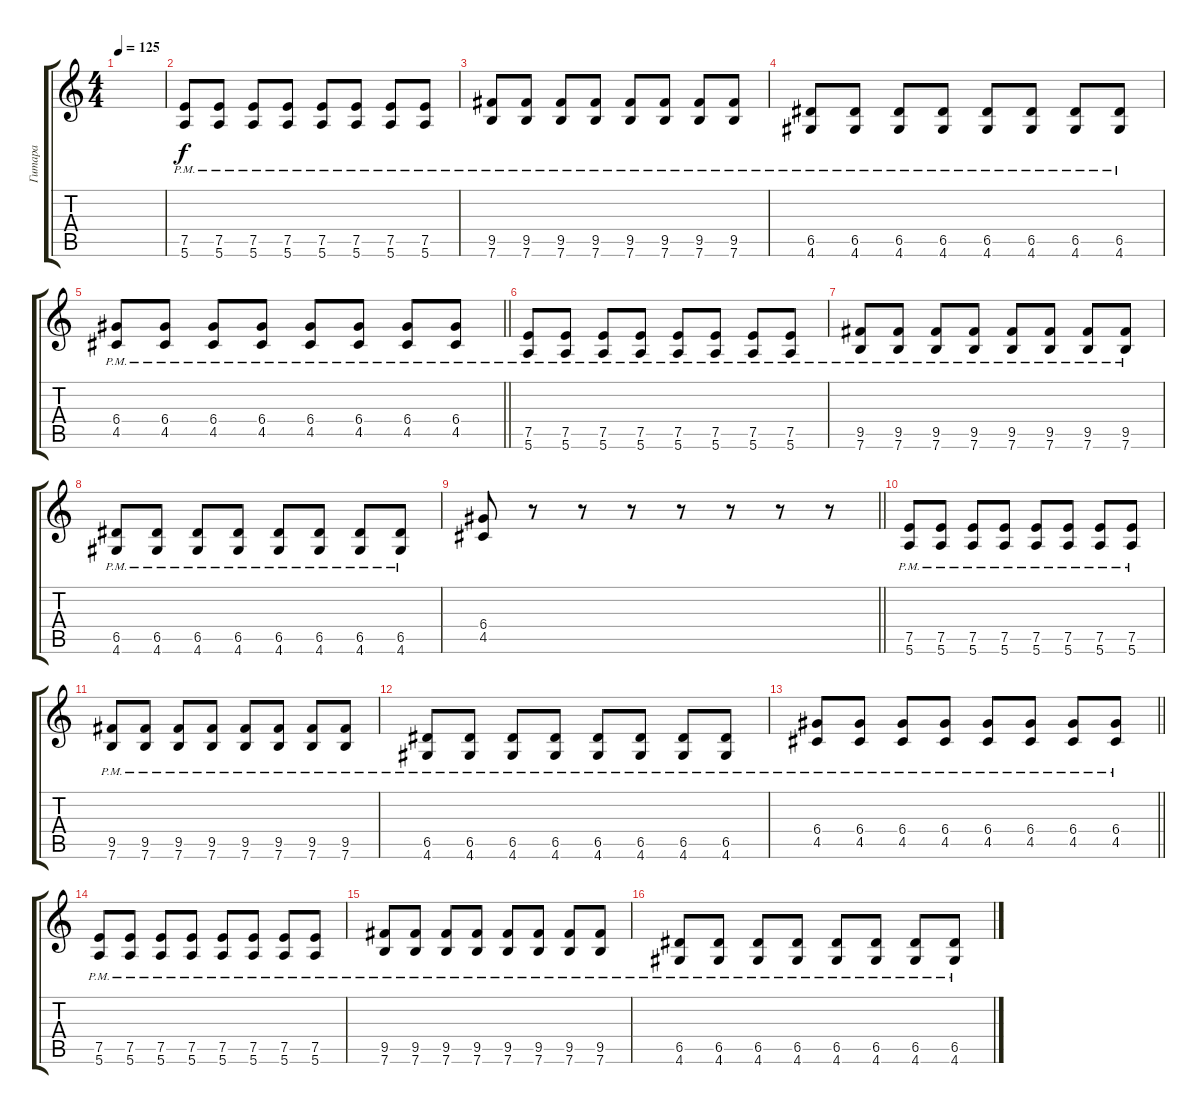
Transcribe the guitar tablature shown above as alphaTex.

\track ("Гитара" "Гитара") {instrument electricguitarclean}
\staff {score tabs}
\tuning (E4 B3 G3 D3 A2 E2) {hide}
\ts (4 4)
\tempo 125
\clef g2
\ks c
|
(7.5{pm} 5.6{pm}).8 (7.5{pm} 5.6{pm}).8 (7.5{pm} 5.6{pm}).8 (7.5{pm} 5.6{pm}).8 (7.5{pm} 5.6{pm}).8 (7.5{pm} 5.6{pm}).8 (7.5{pm} 5.6{pm}).8 (7.5{pm} 5.6{pm}).8 |
(9.5{pm} 7.6{pm}).8 (9.5{pm} 7.6{pm}).8 (9.5{pm} 7.6{pm}).8 (9.5{pm} 7.6{pm}).8 (9.5{pm} 7.6{pm}).8 (9.5{pm} 7.6{pm}).8 (9.5{pm} 7.6{pm}).8 (9.5{pm} 7.6{pm}).8 |
(6.5{pm} 4.6{pm}).8 (6.5{pm} 4.6{pm}).8 (6.5{pm} 4.6{pm}).8 (6.5{pm} 4.6{pm}).8 (6.5{pm} 4.6{pm}).8 (6.5{pm} 4.6{pm}).8 (6.5{pm} 4.6{pm}).8 (6.5{pm} 4.6{pm}).8 |
\barLineRight lightlight
(6.4{pm} 4.5{pm}).8 (6.4{pm} 4.5{pm}).8 (6.4{pm} 4.5{pm}).8 (6.4{pm} 4.5{pm}).8 (6.4{pm} 4.5{pm}).8 (6.4{pm} 4.5{pm}).8 (6.4{pm} 4.5{pm}).8 (6.4{pm} 4.5{pm}).8 |
(7.5{pm} 5.6{pm}).8 (7.5{pm} 5.6{pm}).8 (7.5{pm} 5.6{pm}).8 (7.5{pm} 5.6{pm}).8 (7.5{pm} 5.6{pm}).8 (7.5{pm} 5.6{pm}).8 (7.5{pm} 5.6{pm}).8 (7.5{pm} 5.6{pm}).8 |
(9.5{pm} 7.6{pm}).8 (9.5{pm} 7.6{pm}).8 (9.5{pm} 7.6{pm}).8 (9.5{pm} 7.6{pm}).8 (9.5{pm} 7.6{pm}).8 (9.5{pm} 7.6{pm}).8 (9.5{pm} 7.6{pm}).8 (9.5{pm} 7.6{pm}).8 |
(6.5{pm} 4.6{pm}).8 (6.5{pm} 4.6{pm}).8 (6.5{pm} 4.6{pm}).8 (6.5{pm} 4.6{pm}).8 (6.5{pm} 4.6{pm}).8 (6.5{pm} 4.6{pm}).8 (6.5{pm} 4.6{pm}).8 (6.5{pm} 4.6{pm}).8 |
\barLineRight lightlight
(6.4 4.5).8 r.8 r.8 r.8 r.8 r.8 r.8 r.8 |
(7.5{pm} 5.6{pm}).8 (7.5{pm} 5.6{pm}).8 (7.5{pm} 5.6{pm}).8 (7.5{pm} 5.6{pm}).8 (7.5{pm} 5.6{pm}).8 (7.5{pm} 5.6{pm}).8 (7.5{pm} 5.6{pm}).8 (7.5{pm} 5.6{pm}).8 |
(9.5{pm} 7.6{pm}).8 (9.5{pm} 7.6{pm}).8 (9.5{pm} 7.6{pm}).8 (9.5{pm} 7.6{pm}).8 (9.5{pm} 7.6{pm}).8 (9.5{pm} 7.6{pm}).8 (9.5{pm} 7.6{pm}).8 (9.5{pm} 7.6{pm}).8 |
(6.5{pm} 4.6{pm}).8 (6.5{pm} 4.6{pm}).8 (6.5{pm} 4.6{pm}).8 (6.5{pm} 4.6{pm}).8 (6.5{pm} 4.6{pm}).8 (6.5{pm} 4.6{pm}).8 (6.5{pm} 4.6{pm}).8 (6.5{pm} 4.6{pm}).8 |
\barLineRight lightlight
(6.4{pm} 4.5{pm}).8 (6.4{pm} 4.5{pm}).8 (6.4{pm} 4.5{pm}).8 (6.4{pm} 4.5{pm}).8 (6.4{pm} 4.5{pm}).8 (6.4{pm} 4.5{pm}).8 (6.4{pm} 4.5{pm}).8 (6.4{pm} 4.5{pm}).8 |
(7.5{pm} 5.6{pm}).8 (7.5{pm} 5.6{pm}).8 (7.5{pm} 5.6{pm}).8 (7.5{pm} 5.6{pm}).8 (7.5{pm} 5.6{pm}).8 (7.5{pm} 5.6{pm}).8 (7.5{pm} 5.6{pm}).8 (7.5{pm} 5.6{pm}).8 |
(9.5{pm} 7.6{pm}).8 (9.5{pm} 7.6{pm}).8 (9.5{pm} 7.6{pm}).8 (9.5{pm} 7.6{pm}).8 (9.5{pm} 7.6{pm}).8 (9.5{pm} 7.6{pm}).8 (9.5{pm} 7.6{pm}).8 (9.5{pm} 7.6{pm}).8 |
(6.5{pm} 4.6{pm}).8 (6.5{pm} 4.6{pm}).8 (6.5{pm} 4.6{pm}).8 (6.5{pm} 4.6{pm}).8 (6.5{pm} 4.6{pm}).8 (6.5{pm} 4.6{pm}).8 (6.5{pm} 4.6{pm}).8 (6.5{pm} 4.6{pm}).8
